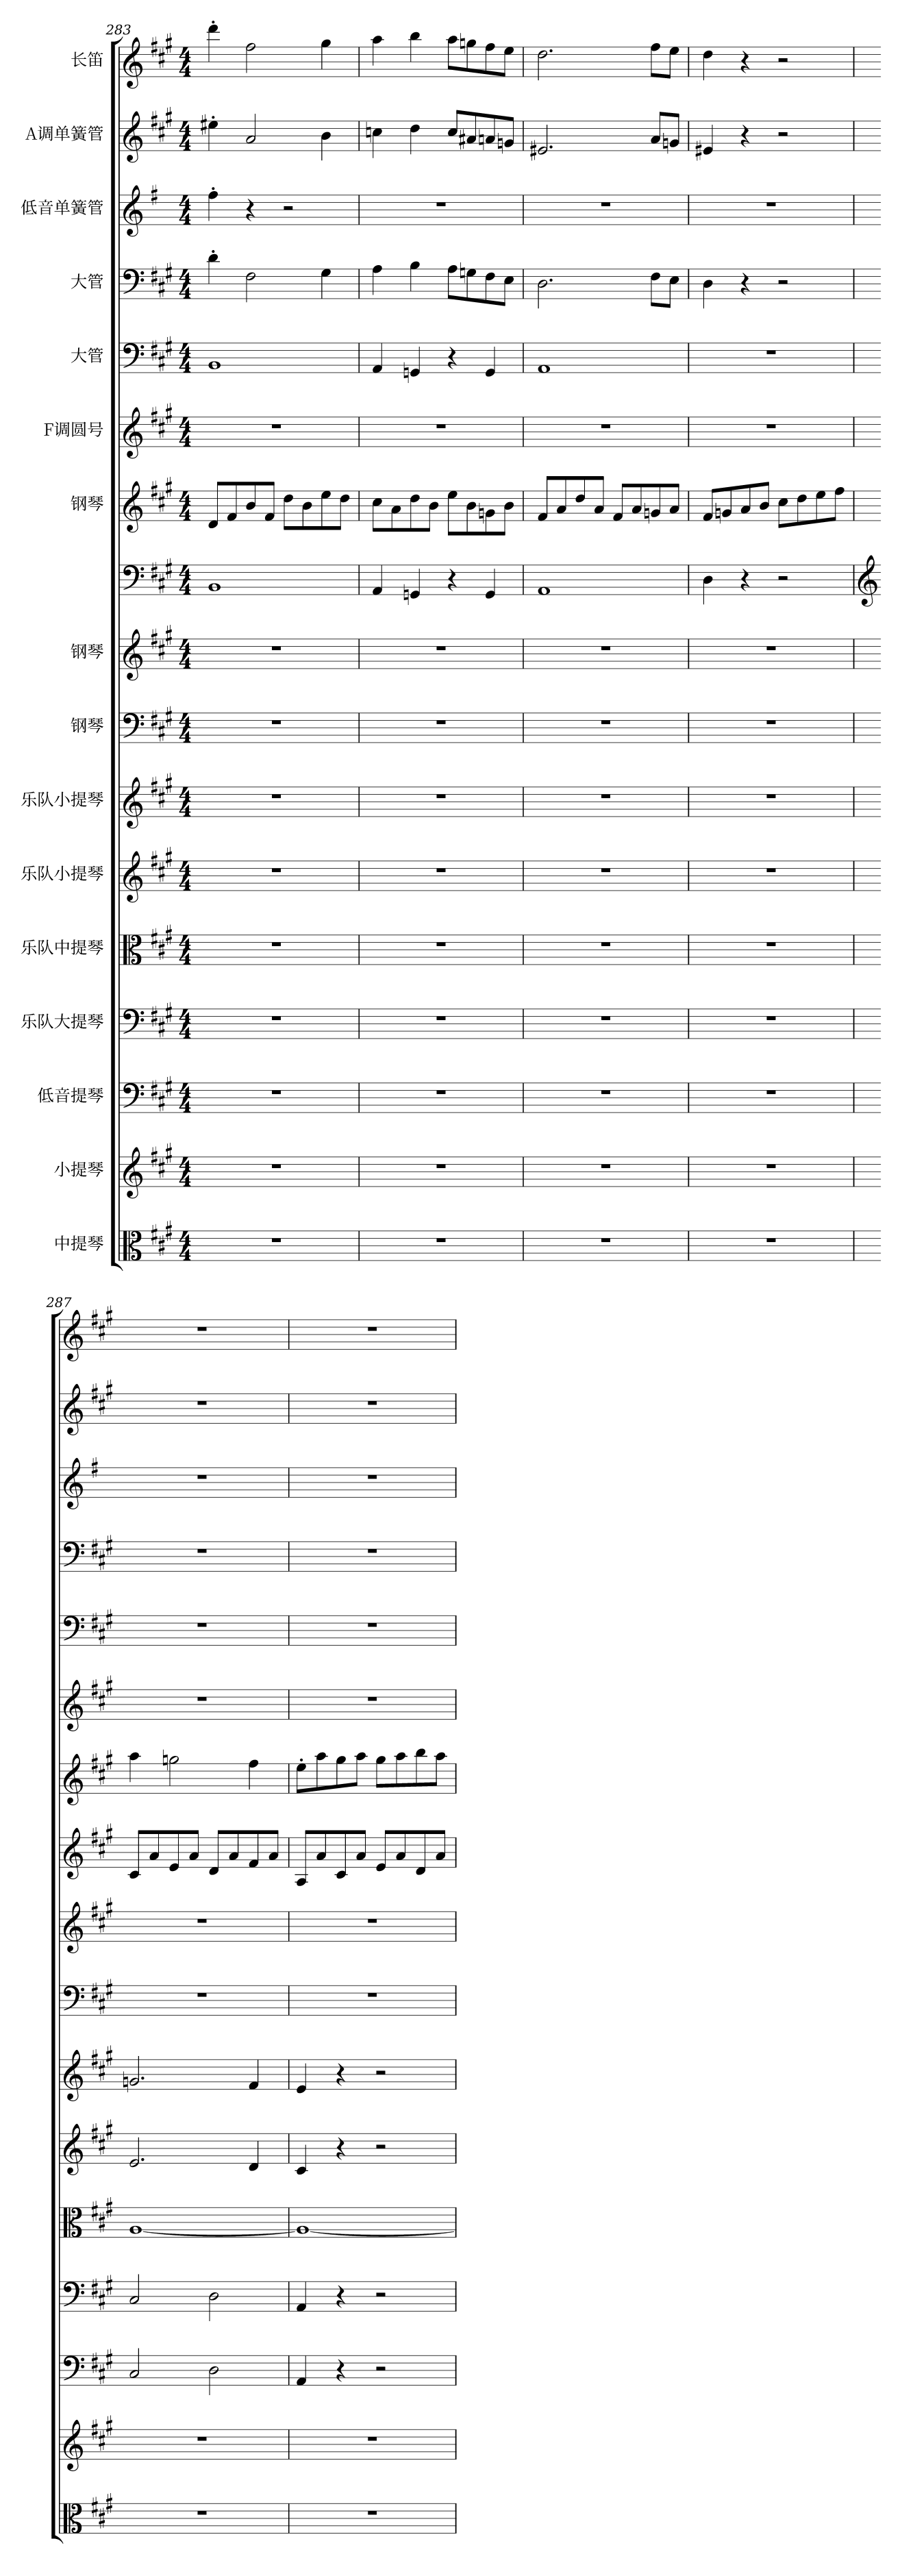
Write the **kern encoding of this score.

**kern	**kern	**kern	**kern	**kern	**kern	**kern	**kern	**kern	**kern	**kern	**kern	**kern	**kern	**kern	**kern	**kern
*part16	*part15	*part14	*part13	*part12	*part11	*part10	*part9	*part8	*part8	*part7	*part6	*part5	*part4	*part3	*part2	*part1
*staff17	*staff16	*staff15	*staff14	*staff13	*staff12	*staff11	*staff10	*staff9	*staff8	*staff7	*staff6	*staff5	*staff4	*staff3	*staff2	*staff1
*I"中提琴	*I"小提琴	*I"低音提琴	*I"乐队大提琴	*I"乐队中提琴	*I"乐队小提琴	*I"乐队小提琴	*I"钢琴	*I"钢琴	*	*I"钢琴	*I"F调圆号	*I"大管	*I"大管	*I"低音单簧管	*I"A调单簧管	*I"长笛
*clefC3	*clefG2	*clefF4	*clefF4	*clefC3	*clefG2	*clefG2	*clefF4	*clefG2	*clefF4	*clefG2	*clefG2	*clefF4	*clefF4	*clefG2	*clefG2	*clefG2
*	*	*ITrd7c12	*	*	*	*	*	*	*	*	*ITrd4c7	*	*	*ITrd8c14	*ITrd2c3	*
*k[f#c#g#]	*k[f#c#g#]	*k[f#c#g#]	*k[f#c#g#]	*k[f#c#g#]	*k[f#c#g#]	*k[f#c#g#]	*k[f#c#g#]	*k[f#c#g#]	*k[f#c#g#]	*k[f#c#g#]	*k[f#c#]	*k[f#c#g#]	*k[f#c#g#]	*k[f#]	*k[f#c#g#d#a#e#]	*k[f#c#g#]
*M4/4	*M4/4	*M4/4	*M4/4	*M4/4	*M4/4	*M4/4	*M4/4	*M4/4	*M4/4	*M4/4	*M4/4	*M4/4	*M4/4	*M4/4	*M4/4	*M4/4
=283	=283	=283	=283	=283	=283	=283	=283	=283	=283	=283	=283	=283	=283	=283	=283	=283
1r	1r	1r	1r	1r	1r	1r	1r	1r	1BB	8d/L	1r	1BB	4d'\	4f#'\	4cc##X'\	4ddd'\
.	.	.	.	.	.	.	.	.	.	8f#/	.	.	.	.	.	.
.	.	.	.	.	.	.	.	.	.	8b/	.	.	2F#\	4r	2f#/	2ff#\
.	.	.	.	.	.	.	.	.	.	8f#/J	.	.	.	.	.	.
.	.	.	.	.	.	.	.	.	.	8dd\L	.	.	.	2r	.	.
.	.	.	.	.	.	.	.	.	.	8b\	.	.	.	.	.	.
.	.	.	.	.	.	.	.	.	.	8ee\	.	.	4G#\	.	4g#\	4gg#\
.	.	.	.	.	.	.	.	.	.	8dd\J	.	.	.	.	.	.
=284	=284	=284	=284	=284	=284	=284	=284	=284	=284	=284	=284	=284	=284	=284	=284	=284
1r	1r	1r	1r	1r	1r	1r	1r	1r	4AA/	8cc#\L	1r	4AA/	4A\	1r	4an\	4aa\
.	.	.	.	.	.	.	.	.	.	8a\	.	.	.	.	.	.
.	.	.	.	.	.	.	.	.	4GGn/	8dd\	.	4GGn/	4B\	.	4b\	4bb\
.	.	.	.	.	.	.	.	.	.	8b\J	.	.	.	.	.	.
.	.	.	.	.	.	.	.	.	4r	8ee\L	.	4r	8A\L	.	8a/L	8aa\L
.	.	.	.	.	.	.	.	.	.	8b\	.	.	8Gn\	.	8f##X/	8ggn\
.	.	.	.	.	.	.	.	.	4GG/	8gn\	.	4GG/	8F#\	.	8f#X/	8ff#\
.	.	.	.	.	.	.	.	.	.	8b\J	.	.	8E\J	.	8en/J	8ee\J
=285	=285	=285	=285	=285	=285	=285	=285	=285	=285	=285	=285	=285	=285	=285	=285	=285
1r	1r	1r	1r	1r	1r	1r	1r	1r	1AA	8f#/L	1r	1AA	2.D\	1r	2.c##X/	2.dd\
.	.	.	.	.	.	.	.	.	.	8a/	.	.	.	.	.	.
.	.	.	.	.	.	.	.	.	.	8dd/	.	.	.	.	.	.
.	.	.	.	.	.	.	.	.	.	8a/J	.	.	.	.	.	.
.	.	.	.	.	.	.	.	.	.	8f#/L	.	.	.	.	.	.
.	.	.	.	.	.	.	.	.	.	8a/	.	.	.	.	.	.
.	.	.	.	.	.	.	.	.	.	8gn/	.	.	8F#\L	.	8f#/L	8ff#\L
.	.	.	.	.	.	.	.	.	.	8a/J	.	.	8E\J	.	8en/J	8ee\J
!!LO:PB:g=z
=286	=286	=286	=286	=286	=286	=286	=286	=286	=286	=286	=286	=286	=286	=286	=286	=286
1r	1r	1r	1r	1r	1r	1r	1r	1r	4D\	8f#/L	1r	1r	4D\	1r	4c##X/	4dd\
.	.	.	.	.	.	.	.	.	.	8gn/	.	.	.	.	.	.
.	.	.	.	.	.	.	.	.	4r	8a/	.	.	4r	.	4r	4r
.	.	.	.	.	.	.	.	.	.	8b/J	.	.	.	.	.	.
.	.	.	.	.	.	.	.	.	2r	8cc#\L	.	.	2r	.	2r	2r
.	.	.	.	.	.	.	.	.	.	8dd\	.	.	.	.	.	.
.	.	.	.	.	.	.	.	.	.	8ee\	.	.	.	.	.	.
.	.	.	.	.	.	.	.	.	.	8ff#\J	.	.	.	.	.	.
=287	=287	=287	=287	=287	=287	=287	=287	=287	=287	=287	=287	=287	=287	=287	=287	=287
*	*	*	*	*	*	*	*	*	*clefG2	*	*	*	*	*	*	*
1r	1r	2CC#/	2C#/	[1A	2.e/	2.gn/	1r	1r	8c#/L	4aa\	1r	1r	1r	1r	1r	1r
.	.	.	.	.	.	.	.	.	8a/	.	.	.	.	.	.	.
.	.	.	.	.	.	.	.	.	8e/	2ggn\	.	.	.	.	.	.
.	.	.	.	.	.	.	.	.	8a/J	.	.	.	.	.	.	.
.	.	2DD\	2D\	.	.	.	.	.	8d/L	.	.	.	.	.	.	.
.	.	.	.	.	.	.	.	.	8a/	.	.	.	.	.	.	.
.	.	.	.	.	4d/	4f#/	.	.	8f#/	4ff#\	.	.	.	.	.	.
.	.	.	.	.	.	.	.	.	8a/J	.	.	.	.	.	.	.
=288	=288	=288	=288	=288	=288	=288	=288	=288	=288	=288	=288	=288	=288	=288	=288	=288
1r	1r	4AAA/	4AA/	1A_	4c#/	4e/	1r	1r	8A/L	8ee'\L	1r	1r	1r	1r	1r	1r
.	.	.	.	.	.	.	.	.	8a/	8aa\	.	.	.	.	.	.
.	.	4r	4r	.	4r	4r	.	.	8c#/	8gg#\	.	.	.	.	.	.
.	.	.	.	.	.	.	.	.	8a/J	8aa\J	.	.	.	.	.	.
.	.	2r	2r	.	2r	2r	.	.	8e/L	8gg#\L	.	.	.	.	.	.
.	.	.	.	.	.	.	.	.	8a/	8aa\	.	.	.	.	.	.
.	.	.	.	.	.	.	.	.	8d/	8bb\	.	.	.	.	.	.
.	.	.	.	.	.	.	.	.	8a/J	8aa\J	.	.	.	.	.	.
=	=	=	=	=	=	=	=	=	=	=	=	=	=	=	=	=
*-	*-	*-	*-	*-	*-	*-	*-	*-	*-	*-	*-	*-	*-	*-	*-	*-
